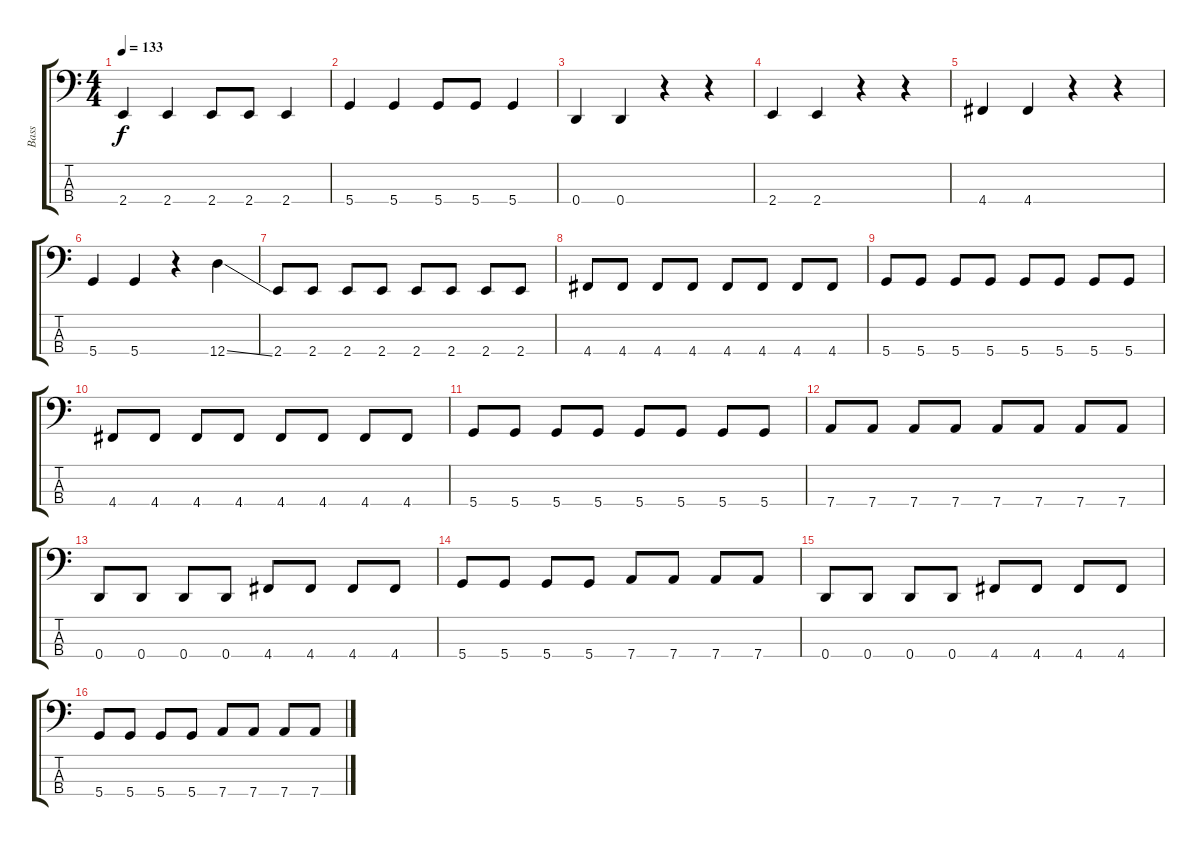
\track ("Bass" "Bass") {instrument electricbasspick}
\staff {score tabs}
\tuning (G2 D2 A1 D1) {hide}
\ts (4 4)
\tempo 133
\clef f4
\ks c
2.4.4{dy f} 2.4.4 2.4.8 2.4.8 2.4.4 |
5.4.4 5.4.4 5.4.8 5.4.8 5.4.4 |
0.4.4 0.4.4 r.4 r.4 |
2.4.4 2.4.4 r.4 r.4 |
4.4.4 4.4.4 r.4 r.4 |
5.4.4 5.4.4 r.4 12.4{ss}.4 |
2.4.8 2.4.8 2.4.8 2.4.8 2.4.8 2.4.8 2.4.8 2.4.8 |
4.4.8 4.4.8 4.4.8 4.4.8 4.4.8 4.4.8 4.4.8 4.4.8 |
5.4.8 5.4.8 5.4.8 5.4.8 5.4.8 5.4.8 5.4.8 5.4.8 |
4.4.8 4.4.8 4.4.8 4.4.8 4.4.8 4.4.8 4.4.8 4.4.8 |
5.4.8 5.4.8 5.4.8 5.4.8 5.4.8 5.4.8 5.4.8 5.4.8 |
7.4.8 7.4.8 7.4.8 7.4.8 7.4.8 7.4.8 7.4.8 7.4.8 |
0.4.8 0.4.8 0.4.8 0.4.8 4.4.8 4.4.8 4.4.8 4.4.8 |
5.4.8 5.4.8 5.4.8 5.4.8 7.4.8 7.4.8 7.4.8 7.4.8 |
0.4.8 0.4.8 0.4.8 0.4.8 4.4.8 4.4.8 4.4.8 4.4.8 |
5.4.8 5.4.8 5.4.8 5.4.8 7.4.8 7.4.8 7.4.8 7.4.8
